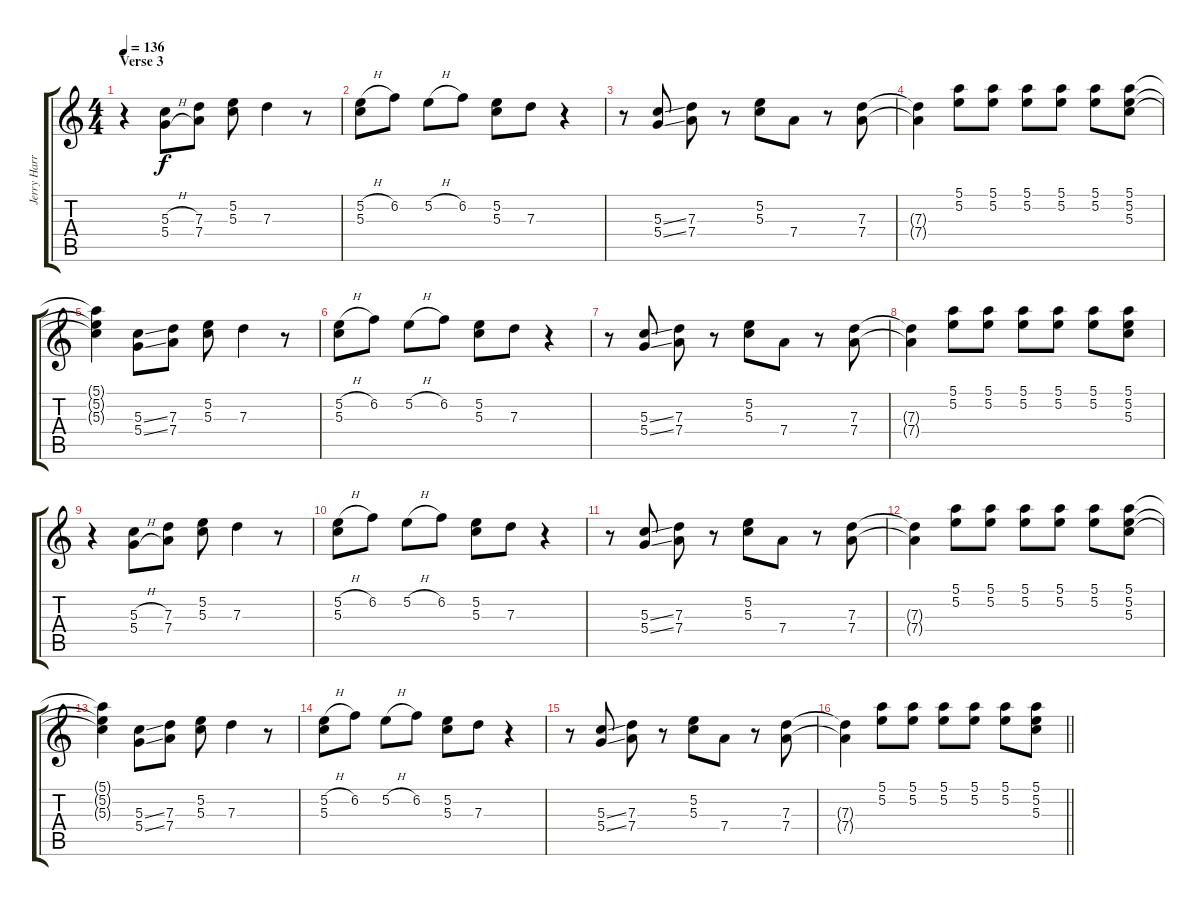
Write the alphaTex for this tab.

\track ("Jerry Harrison" "Jerry Harr") {instrument distortionguitar}
\staff {score tabs}
\tuning (E4 B3 G3 D3 A2 E2) {hide}
\ts (4 4)
\section ("" "Verse 3")
\tempo 136
\clef g2
\ks c
r.4{dy f} (5.3{h} 5.4{h}).8 (7.3 7.4).8 (5.2 5.3).8 7.3.4 r.8 |
(5.2{h} 5.3).8 6.2.8 5.2{h}.8 6.2.8 (5.2 5.3).8 7.3.8 r.4 |
r.8 (5.3{ss} 5.4{ss}).8 (7.3 7.4).8 r.8 (5.2 5.3).8 7.4.8 r.8 (7.3 7.4).8 |
(7.3{t} 7.4{t}).4 (5.1 5.2).8 (5.1 5.2).8 (5.1 5.2).8 (5.1 5.2).8 (5.1 5.2).8 (5.1 5.2 5.3).8 |
(5.1{t} 5.2{t} 5.3{t}).4 (5.3{ss} 5.4{ss}).8 (7.3 7.4).8 (5.2 5.3).8 7.3.4 r.8 |
(5.2{h} 5.3).8 6.2.8 5.2{h}.8 6.2.8 (5.2 5.3).8 7.3.8 r.4 |
r.8 (5.3{ss} 5.4{ss}).8 (7.3 7.4).8 r.8 (5.2 5.3).8 7.4.8 r.8 (7.3 7.4).8 |
(7.3{t} 7.4{t}).4 (5.1 5.2).8 (5.1 5.2).8 (5.1 5.2).8 (5.1 5.2).8 (5.1 5.2).8 (5.1 5.2 5.3).8 |
r.4 (5.3{h} 5.4{h}).8 (7.3 7.4).8 (5.2 5.3).8 7.3.4 r.8 |
(5.2{h} 5.3).8 6.2.8 5.2{h}.8 6.2.8 (5.2 5.3).8 7.3.8 r.4 |
r.8 (5.3{ss} 5.4{ss}).8 (7.3 7.4).8 r.8 (5.2 5.3).8 7.4.8 r.8 (7.3 7.4).8 |
(7.3{t} 7.4{t}).4 (5.1 5.2).8 (5.1 5.2).8 (5.1 5.2).8 (5.1 5.2).8 (5.1 5.2).8 (5.1 5.2 5.3).8 |
(5.1{t} 5.2{t} 5.3{t}).4 (5.3{ss} 5.4{ss}).8 (7.3 7.4).8 (5.2 5.3).8 7.3.4 r.8 |
(5.2{h} 5.3).8 6.2.8 5.2{h}.8 6.2.8 (5.2 5.3).8 7.3.8 r.4 |
r.8 (5.3{ss} 5.4{ss}).8 (7.3 7.4).8 r.8 (5.2 5.3).8 7.4.8 r.8 (7.3 7.4).8 |
\barLineRight lightlight
(7.3{t} 7.4{t}).4 (5.1 5.2).8 (5.1 5.2).8 (5.1 5.2).8 (5.1 5.2).8 (5.1 5.2).8 (5.1 5.2 5.3).8
